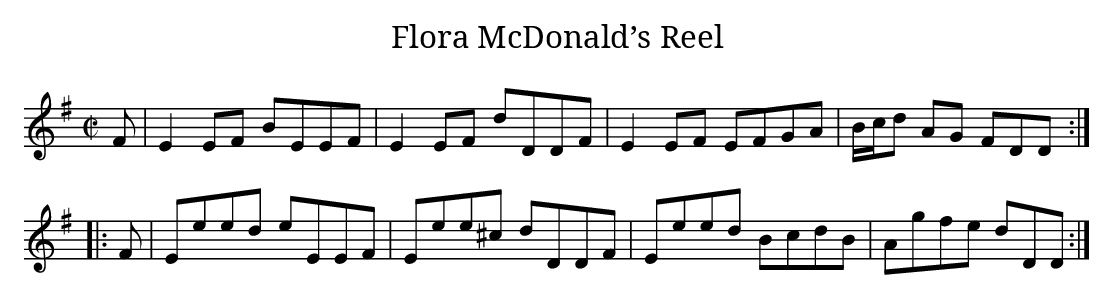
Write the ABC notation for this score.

X:1
T:Flora McDonald’s Reel
M:C|
L:1/8
K:Emin
F|E2 EF BEEF|E2 EF dDDF|E2 EF EFGA|B/c/d AG FDD:|
|:F|Eeed eEEF|Eee^c dDDF|Eeed BcdB|Agfe dDD:|]
